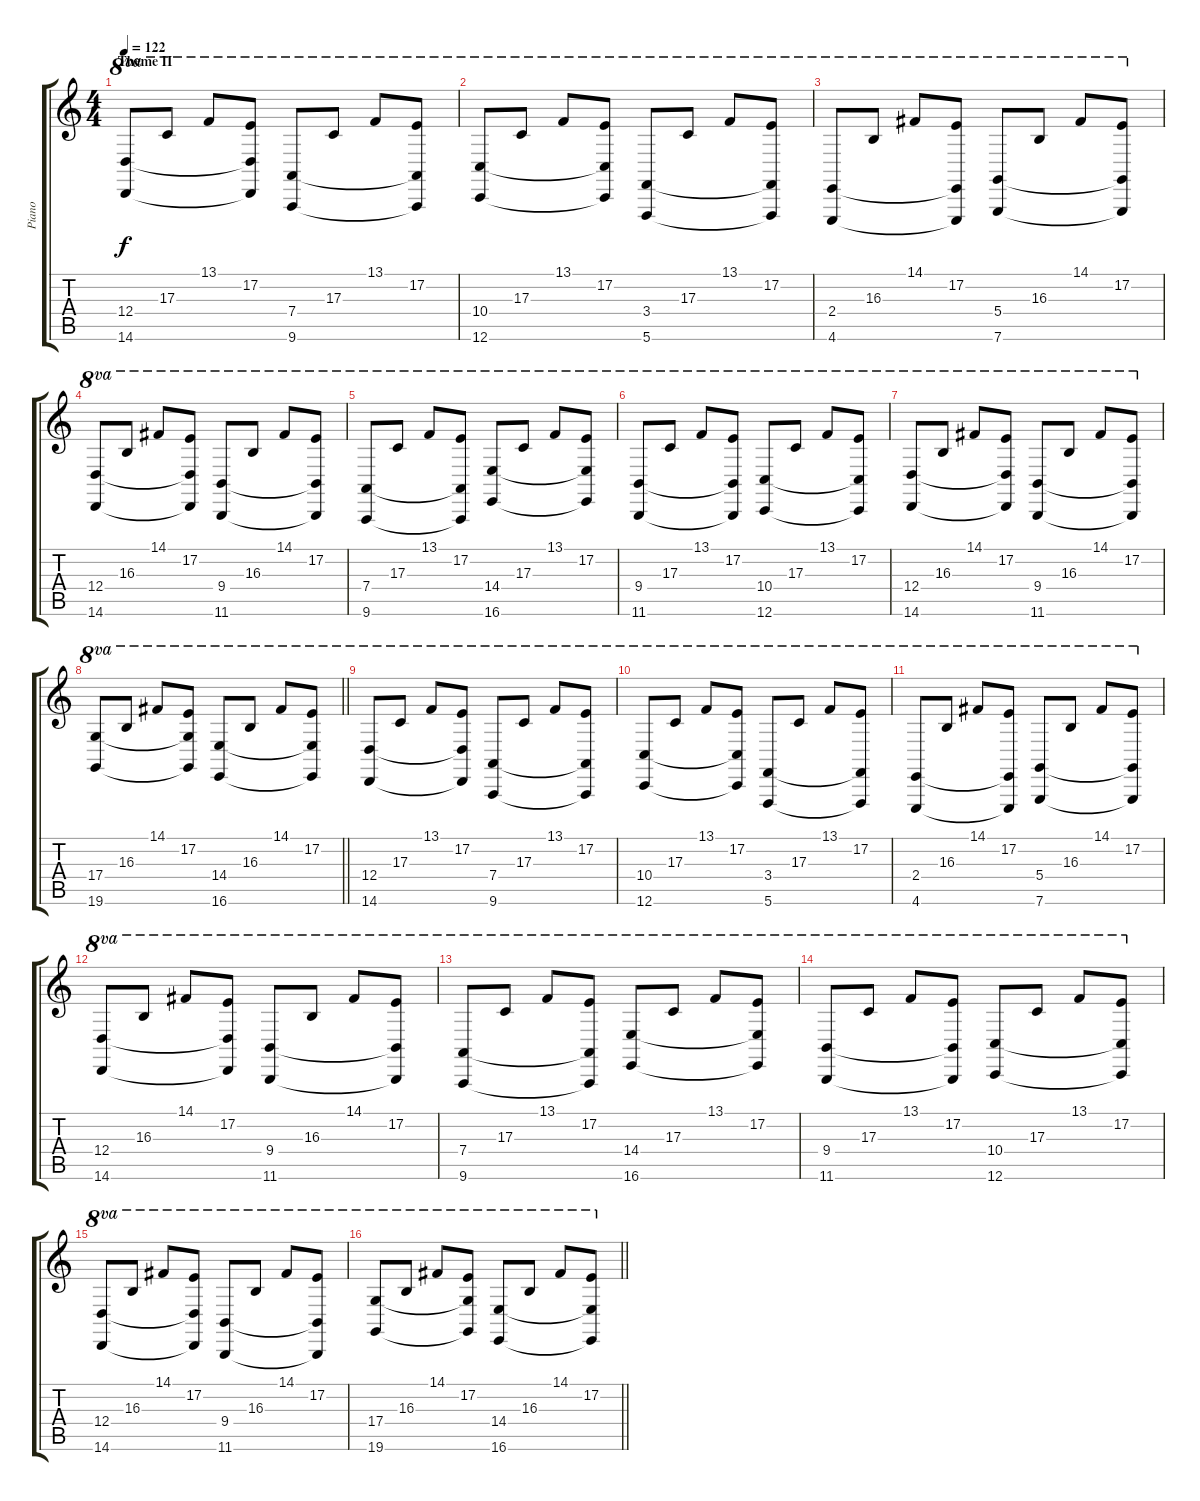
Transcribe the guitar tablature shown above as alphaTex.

\track ("Piano" "Piano") {instrument acousticgrandpiano}
\staff {score tabs}
\tuning (E4 B3 G3 D3 G2 C2) {hide}
\ts (4 4)
\section ("" "Theme II")
\tempo 122
\clef g2
\ks c
(12.4 14.6).8{ot 8va dy f} 17.3.8{ot 8va} 13.1.8{ot 8va} (17.2 12.4{t} 14.6{t}).8{ot 8va} (7.4 9.6).8{ot 8va} 17.3.8{ot 8va} 13.1.8{ot 8va} (17.2 7.4{t} 9.6{t}).8{ot 8va} |
(10.4 12.6).8{ot 8va} 17.3.8{ot 8va} 13.1.8{ot 8va} (17.2 10.4{t} 12.6{t}).8{ot 8va} (3.4 5.6).8{ot 8va} 17.3.8{ot 8va} 13.1.8{ot 8va} (17.2 3.4{t} 5.6{t}).8{ot 8va} |
(2.4 4.6).8{ot 8va} 16.3.8{ot 8va} 14.1.8{ot 8va} (17.2 2.4{t} 4.6{t}).8{ot 8va} (5.4 7.6).8{ot 8va} 16.3.8{ot 8va} 14.1.8{ot 8va} (17.2 5.4{t} 7.6{t}).8{ot 8va} |
(12.4 14.6).8{ot 8va} 16.3.8{ot 8va} 14.1.8{ot 8va} (17.2 12.4{t} 14.6{t}).8{ot 8va} (9.4 11.6).8{ot 8va} 16.3.8{ot 8va} 14.1.8{ot 8va} (17.2 9.4{t} 11.6{t}).8{ot 8va} |
(7.4 9.6).8{ot 8va} 17.3.8{ot 8va} 13.1.8{ot 8va} (17.2 7.4{t} 9.6{t}).8{ot 8va} (14.4 16.6).8{ot 8va} 17.3.8{ot 8va} 13.1.8{ot 8va} (17.2 14.4{t} 16.6{t}).8{ot 8va} |
(9.4 11.6).8{ot 8va} 17.3.8{ot 8va} 13.1.8{ot 8va} (17.2 9.4{t} 11.6{t}).8{ot 8va} (10.4 12.6).8{ot 8va} 17.3.8{ot 8va} 13.1.8{ot 8va} (17.2 10.4{t} 12.6{t}).8{ot 8va} |
(12.4 14.6).8{ot 8va} 16.3.8{ot 8va} 14.1.8{ot 8va} (17.2 12.4{t} 14.6{t}).8{ot 8va} (9.4 11.6).8{ot 8va} 16.3.8{ot 8va} 14.1.8{ot 8va} (17.2 9.4{t} 11.6{t}).8{ot 8va} |
\barLineRight lightlight
(17.4 19.6).8{ot 8va} 16.3.8{ot 8va} 14.1.8{ot 8va} (17.2 17.4{t} 19.6{t}).8{ot 8va} (14.4 16.6).8{ot 8va} 16.3.8{ot 8va} 14.1.8{ot 8va} (17.2 14.4{t} 16.6{t}).8{ot 8va} |
(12.4 14.6).8{ot 8va} 17.3.8{ot 8va} 13.1.8{ot 8va} (17.2 12.4{t} 14.6{t}).8{ot 8va} (7.4 9.6).8{ot 8va} 17.3.8{ot 8va} 13.1.8{ot 8va} (17.2 7.4{t} 9.6{t}).8{ot 8va} |
(10.4 12.6).8{ot 8va} 17.3.8{ot 8va} 13.1.8{ot 8va} (17.2 10.4{t} 12.6{t}).8{ot 8va} (3.4 5.6).8{ot 8va} 17.3.8{ot 8va} 13.1.8{ot 8va} (17.2 3.4{t} 5.6{t}).8{ot 8va} |
(2.4 4.6).8{ot 8va} 16.3.8{ot 8va} 14.1.8{ot 8va} (17.2 2.4{t} 4.6{t}).8{ot 8va} (5.4 7.6).8{ot 8va} 16.3.8{ot 8va} 14.1.8{ot 8va} (17.2 5.4{t} 7.6{t}).8{ot 8va} |
(12.4 14.6).8{ot 8va} 16.3.8{ot 8va} 14.1.8{ot 8va} (17.2 12.4{t} 14.6{t}).8{ot 8va} (9.4 11.6).8{ot 8va} 16.3.8{ot 8va} 14.1.8{ot 8va} (17.2 9.4{t} 11.6{t}).8{ot 8va} |
(7.4 9.6).8{ot 8va} 17.3.8{ot 8va} 13.1.8{ot 8va} (17.2 7.4{t} 9.6{t}).8{ot 8va} (14.4 16.6).8{ot 8va} 17.3.8{ot 8va} 13.1.8{ot 8va} (17.2 14.4{t} 16.6{t}).8{ot 8va} |
(9.4 11.6).8{ot 8va} 17.3.8{ot 8va} 13.1.8{ot 8va} (17.2 9.4{t} 11.6{t}).8{ot 8va} (10.4 12.6).8{ot 8va} 17.3.8{ot 8va} 13.1.8{ot 8va} (17.2 10.4{t} 12.6{t}).8{ot 8va} |
(12.4 14.6).8{ot 8va} 16.3.8{ot 8va} 14.1.8{ot 8va} (17.2 12.4{t} 14.6{t}).8{ot 8va} (9.4 11.6).8{ot 8va} 16.3.8{ot 8va} 14.1.8{ot 8va} (17.2 9.4{t} 11.6{t}).8{ot 8va} |
\barLineRight lightlight
(17.4 19.6).8{ot 8va} 16.3.8{ot 8va} 14.1.8{ot 8va} (17.2 17.4{t} 19.6{t}).8{ot 8va} (14.4 16.6).8{ot 8va} 16.3.8{ot 8va} 14.1.8{ot 8va} (17.2 14.4{t} 16.6{t}).8{ot 8va}
